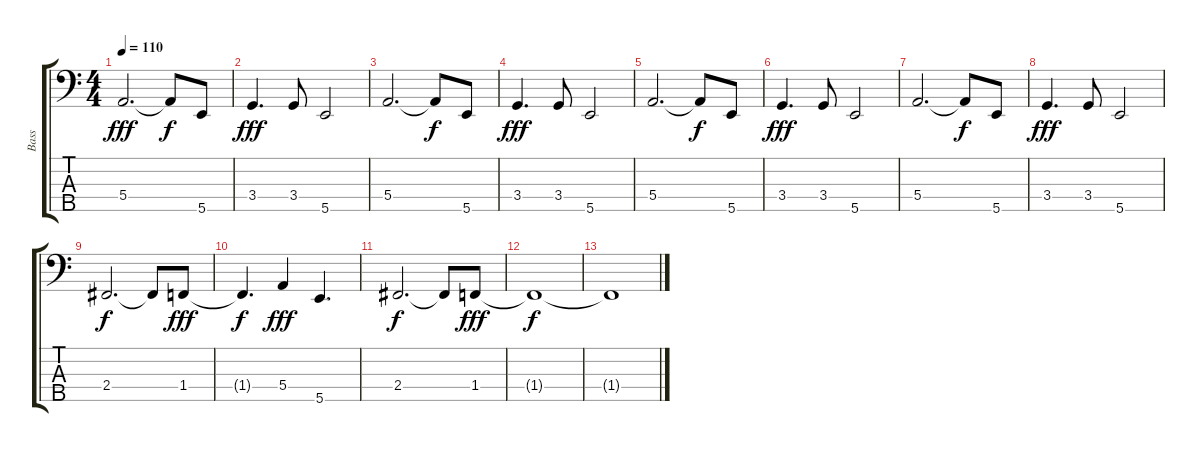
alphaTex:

\track ("Bass" "Bass") {instrument electricbassfinger}
\staff {score tabs}
\tuning (G2 D2 A1 E1 B0) {hide}
\ts (4 4)
\tempo 110
\clef f4
\ks c
5.4.2{d dy fff} 5.4{t}.8{dy f} 5.5.8 |
3.4.4{d dy fff} 3.4.8 5.5.2 |
5.4.2{d} 5.4{t}.8{dy f} 5.5.8 |
3.4.4{d dy fff} 3.4.8 5.5.2 |
5.4.2{d} 5.4{t}.8{dy f} 5.5.8 |
3.4.4{d dy fff} 3.4.8 5.5.2 |
5.4.2{d} 5.4{t}.8{dy f} 5.5.8 |
3.4.4{d dy fff} 3.4.8 5.5.2 |
2.4.2{d dy f} 2.4{t}.8 1.4.8{dy fff} |
1.4{t}.4{d dy f} 5.4.4{dy fff} 5.5.4{d} |
2.4.2{d dy f} 2.4{t}.8 1.4.8{dy fff} |
1.4{t}.1{dy f} |
1.4{t}.1
